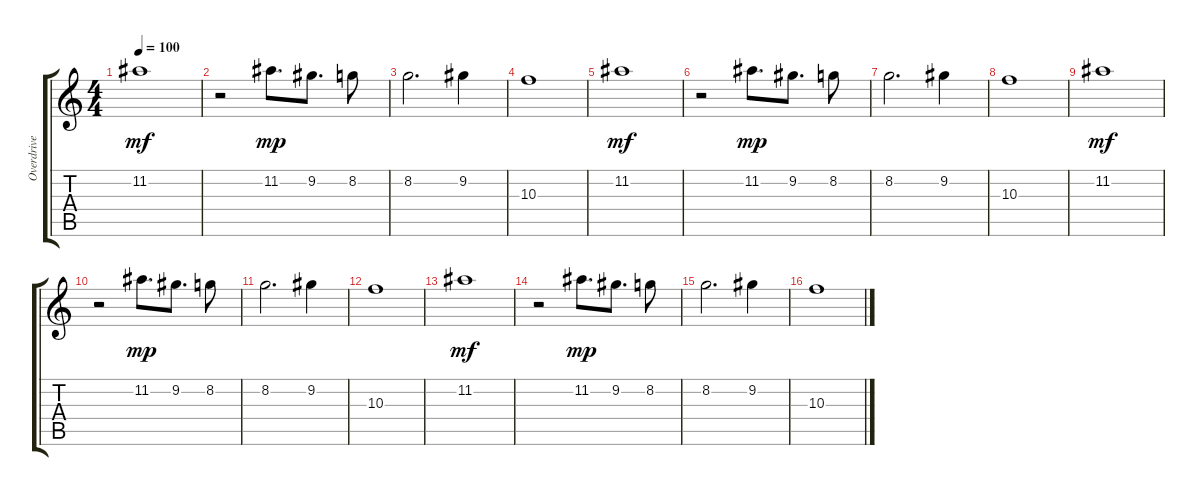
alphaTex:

\track ("Overdrive Guitar" "Overdrive ") {instrument overdrivenguitar}
\staff {score tabs}
\tuning (E4 B3 G3 D3 A2 E2) {hide}
\ts (4 4)
\tempo 100
\clef g2
\ks c
11.2.1{dy mf} |
r.2 11.2.8{d dy mp} 9.2.8{d} 8.2.8 |
8.2.2{d} 9.2.4 |
10.3.1 |
11.2.1{dy mf} |
r.2 11.2.8{d dy mp} 9.2.8{d} 8.2.8 |
8.2.2{d} 9.2.4 |
10.3.1 |
11.2.1{dy mf} |
r.2 11.2.8{d dy mp} 9.2.8{d} 8.2.8 |
8.2.2{d} 9.2.4 |
10.3.1 |
11.2.1{dy mf} |
r.2 11.2.8{d dy mp} 9.2.8{d} 8.2.8 |
8.2.2{d} 9.2.4 |
10.3.1
